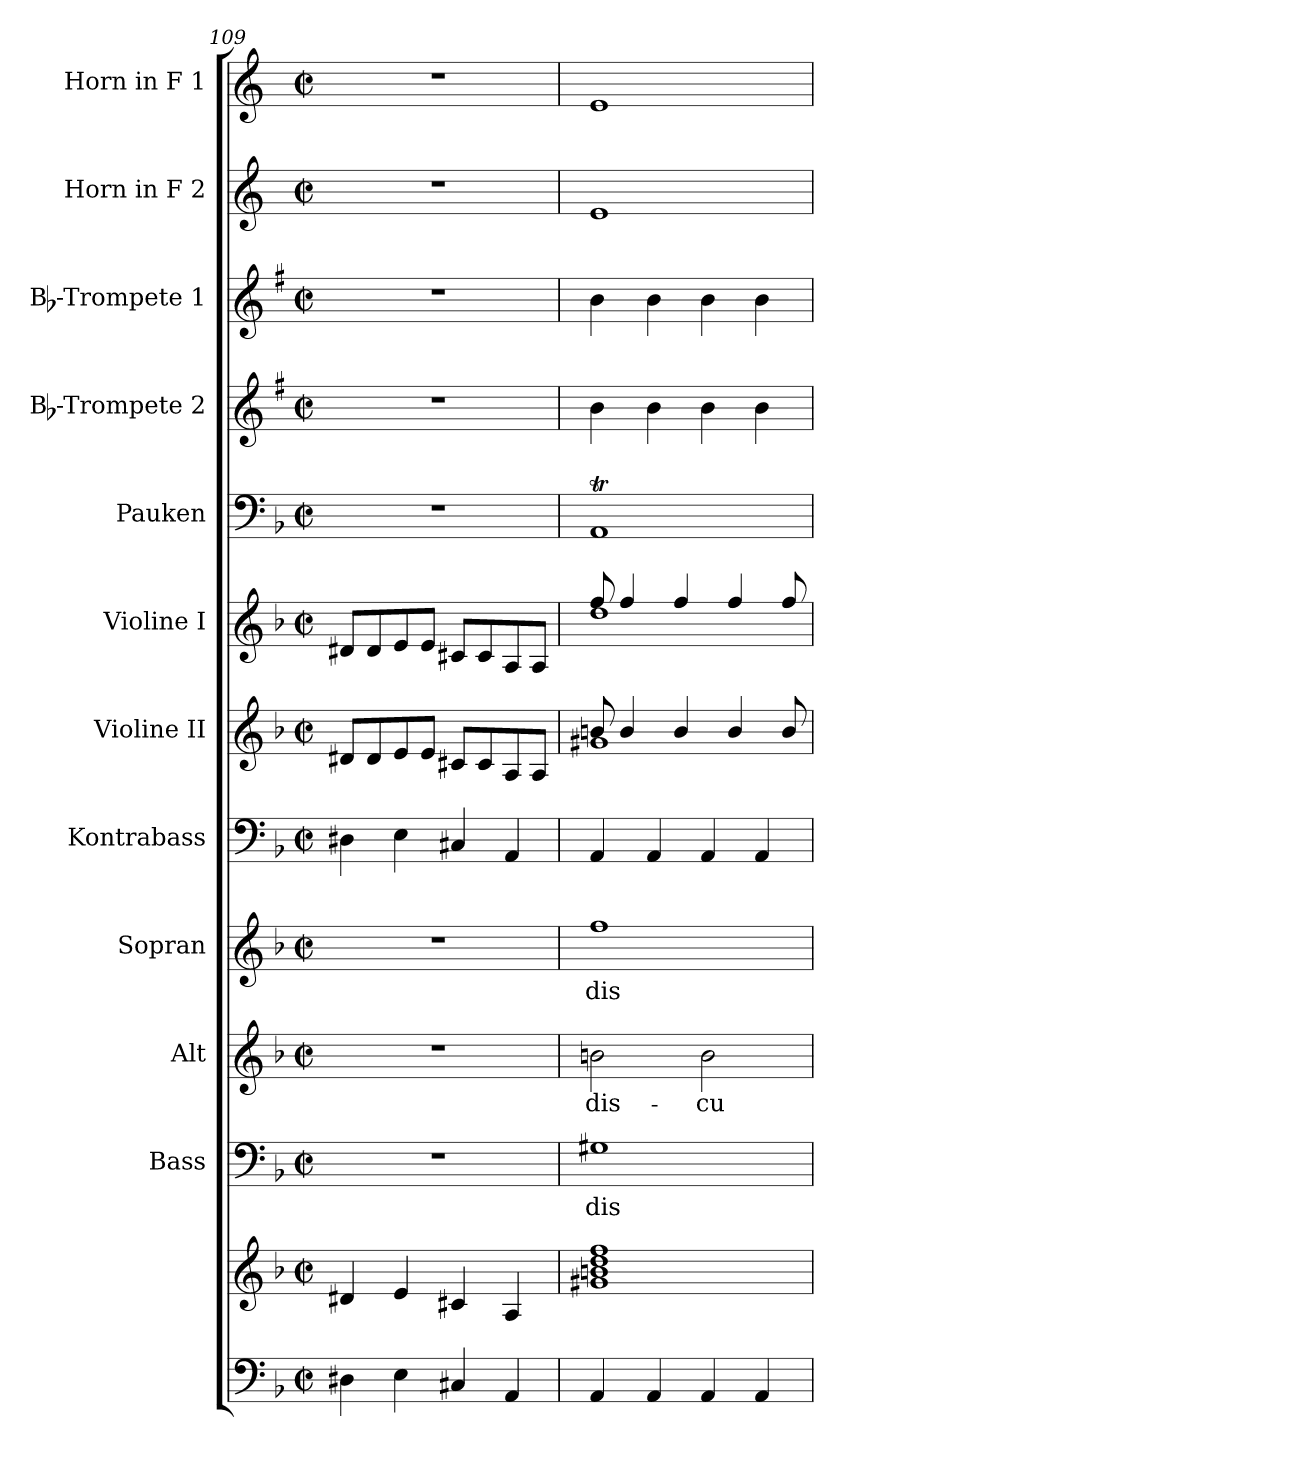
**kern	**kern	**kern	**text	**kern	**text	**kern	**text	**kern	**kern	**kern	**kern	**kern	**kern	**kern	**kern
*part12	*part12	*part11	*part11	*part10	*part10	*part9	*part9	*part8	*part7	*part6	*part5	*part4	*part3	*part2	*part1
*staff13	*staff12	*staff11	*staff11	*staff10	*staff10	*staff9	*staff9	*staff8	*staff7	*staff6	*staff5	*staff4	*staff3	*staff2	*staff1
*	*	*I"Bass	*	*I"Alt	*	*I"Sopran	*	*I"Kontrabass	*I"Violine II	*I"Violine I	*I"Pauken	*I"Bb-Trompete 2	*I"Bb-Trompete 1	*I"Horn in F 2	*I"Horn in F 1
*	*	*I'B.	*	*I'A.	*	*I'S.	*	*I'Kb.	*I'Vl. II	*I'Vl. I	*I'Pk.	*I'Bb Trp. 2	*I'Bb Trp. 1	*	*
*clefF4	*clefG2	*clefF4	*	*clefG2	*	*clefG2	*	*clefF4	*clefG2	*clefG2	*clefF4	*clefG2	*clefG2	*clefG2	*clefG2
*	*	*	*	*	*	*	*	*ITrd7c12	*	*	*	*ITrd1c2	*ITrd1c2	*ITrd4c7	*ITrd4c7
*k[b-]	*k[b-]	*k[b-]	*	*k[b-]	*	*k[b-]	*	*k[b-]	*k[b-]	*k[b-]	*k[b-]	*k[b-]	*k[b-]	*k[b-]	*k[b-]
*F:	*F:	*F:	*	*F:	*	*F:	*	*F:	*F:	*F:	*F:	*F:	*F:	*F:	*F:
*M2/2	*M2/2	*M2/2	*	*M2/2	*	*M2/2	*	*M2/2	*M2/2	*M2/2	*M2/2	*M2/2	*M2/2	*M2/2	*M2/2
*met(c|)	*met(c|)	*met(c|)	*	*met(c|)	*	*met(c|)	*	*met(c|)	*met(c|)	*met(c|)	*met(c|)	*met(c|)	*met(c|)	*met(c|)	*met(c|)
=109	=109	=109	=109	=109	=109	=109	=109	=109	=109	=109	=109	=109	=109	=109	=109
4D#X\	4d#X/	1r	.	1r	.	1r	.	4DD#X\	8d#X/L	8d#X/L	1r	1r	1r	1r	1r
.	.	.	.	.	.	.	.	.	8d#/	8d#/	.	.	.	.	.
4E\	4e/	.	.	.	.	.	.	4EE\	8e/	8e/	.	.	.	.	.
.	.	.	.	.	.	.	.	.	8e/J	8e/J	.	.	.	.	.
4C#X/	4c#X/	.	.	.	.	.	.	4CC#X/	8c#X/L	8c#X/L	.	.	.	.	.
.	.	.	.	.	.	.	.	.	8c#/	8c#/	.	.	.	.	.
4AA/	4A/	.	.	.	.	.	.	4AAA/	8A/	8A/	.	.	.	.	.
.	.	.	.	.	.	.	.	.	8A/J	8A/J	.	.	.	.	.
=110	=110	=110	=110	=110	=110	=110	=110	=110	=110	=110	=110	=110	=110	=110	=110
!	!	!	!LO:LY:b	!	!LO:LY:b	!	!LO:LY:b	!	!	!	!	!	!	!	!
*	*	*	*	*	*	*	*	*	*^	*^	*	*	*	*	*
4AA/	1g#X 1bn 1dd 1ff	1G#X	dis-	2bn\	dis-	1ff	dis-	4AAA/	8bn/	1g#X	8ff/	1dd	1AAt	4a\	4a\	1A	1A
.	.	.	.	.	.	.	.	.	4b/	.	4ff/	.	.	.	.	.	.
4AA/	.	.	.	.	.	.	.	4AAA/	.	.	.	.	.	4a\	4a\	.	.
.	.	.	.	.	.	.	.	.	4b/	.	4ff/	.	.	.	.	.	.
!	!	!	!	!	!LO:LY:b	!	!	!	!	!	!	!	!	!	!	!	!
4AA/	.	.	.	2b\	-cu-	.	.	4AAA/	.	.	.	.	.	4a\	4a\	.	.
.	.	.	.	.	.	.	.	.	4b/	.	4ff/	.	.	.	.	.	.
4AA/	.	.	.	.	.	.	.	4AAA/	.	.	.	.	.	4a\	4a\	.	.
.	.	.	.	.	.	.	.	.	8b/	.	8ff/	.	.	.	.	.	.
*	*	*	*	*	*	*	*	*	*v	*v	*	*	*	*	*	*	*
*	*	*	*	*	*	*	*	*	*	*v	*v	*	*	*	*	*
=	=	=	=	=	=	=	=	=	=	=	=	=	=	=	=
*-	*-	*-	*-	*-	*-	*-	*-	*-	*-	*-	*-	*-	*-	*-	*-
